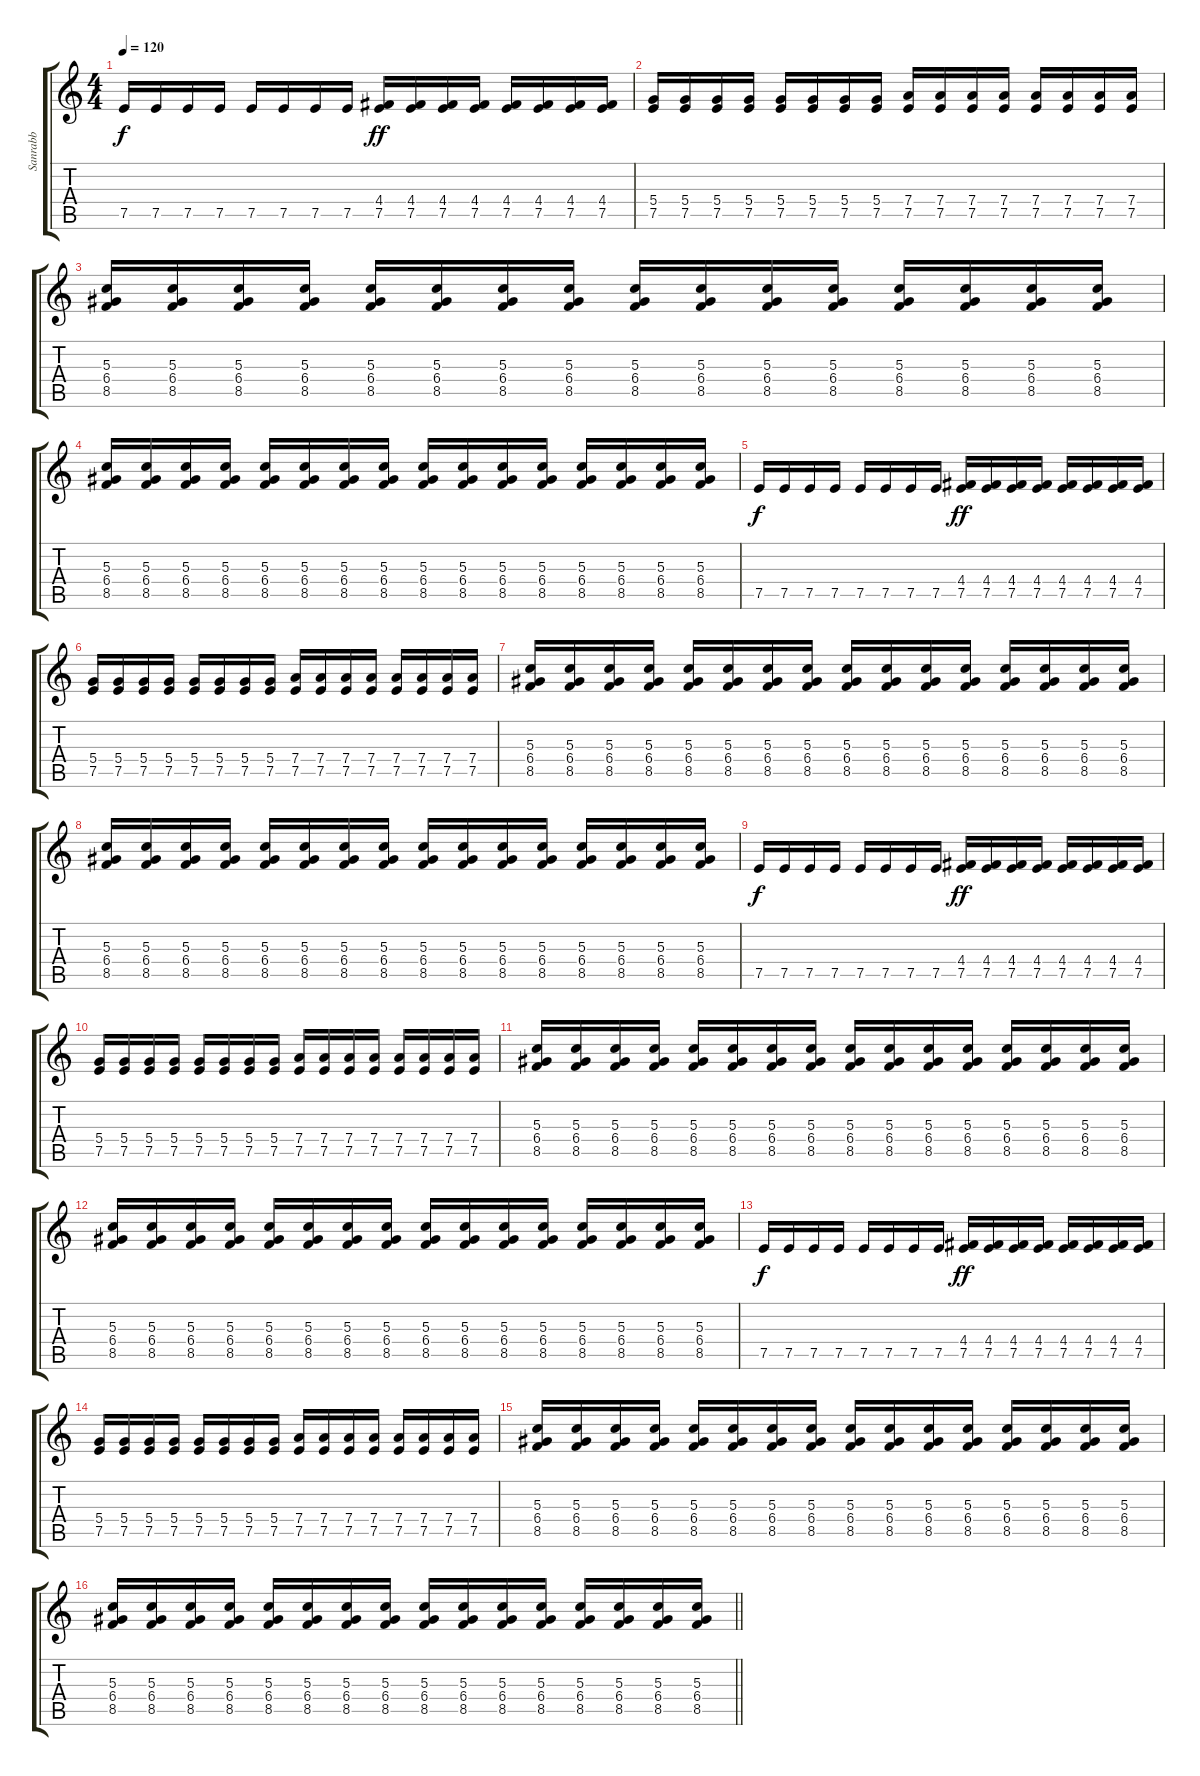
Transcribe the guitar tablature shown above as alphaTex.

\track ("Sanrabb" "Sanrabb") {instrument distortionguitar}
\staff {score tabs}
\tuning (E4 B3 G3 D3 A2 E2) {hide}
\ts (4 4)
\section ("" "")
\tempo 120
\clef g2
\ks c
7.5.16{dy f} 7.5.16 7.5.16 7.5.16 7.5.16 7.5.16 7.5.16 7.5.16 (4.4 7.5).16{dy ff} (4.4 7.5).16 (4.4 7.5).16 (4.4 7.5).16 (4.4 7.5).16 (4.4 7.5).16 (4.4 7.5).16 (4.4 7.5).16 |
(5.4 7.5).16 (5.4 7.5).16 (5.4 7.5).16 (5.4 7.5).16 (5.4 7.5).16 (5.4 7.5).16 (5.4 7.5).16 (5.4 7.5).16 (7.4 7.5).16 (7.4 7.5).16 (7.4 7.5).16 (7.4 7.5).16 (7.4 7.5).16 (7.4 7.5).16 (7.4 7.5).16 (7.4 7.5).16 |
(5.3 6.4 8.5).16 (5.3 6.4 8.5).16 (5.3 6.4 8.5).16 (5.3 6.4 8.5).16 (5.3 6.4 8.5).16 (5.3 6.4 8.5).16 (5.3 6.4 8.5).16 (5.3 6.4 8.5).16 (5.3 6.4 8.5).16 (5.3 6.4 8.5).16 (5.3 6.4 8.5).16 (5.3 6.4 8.5).16 (5.3 6.4 8.5).16 (5.3 6.4 8.5).16 (5.3 6.4 8.5).16 (5.3 6.4 8.5).16 |
(5.3 6.4 8.5).16 (5.3 6.4 8.5).16 (5.3 6.4 8.5).16 (5.3 6.4 8.5).16 (5.3 6.4 8.5).16 (5.3 6.4 8.5).16 (5.3 6.4 8.5).16 (5.3 6.4 8.5).16 (5.3 6.4 8.5).16 (5.3 6.4 8.5).16 (5.3 6.4 8.5).16 (5.3 6.4 8.5).16 (5.3 6.4 8.5).16 (5.3 6.4 8.5).16 (5.3 6.4 8.5).16 (5.3 6.4 8.5).16 |
7.5.16{dy f} 7.5.16 7.5.16 7.5.16 7.5.16 7.5.16 7.5.16 7.5.16 (4.4 7.5).16{dy ff} (4.4 7.5).16 (4.4 7.5).16 (4.4 7.5).16 (4.4 7.5).16 (4.4 7.5).16 (4.4 7.5).16 (4.4 7.5).16 |
(5.4 7.5).16 (5.4 7.5).16 (5.4 7.5).16 (5.4 7.5).16 (5.4 7.5).16 (5.4 7.5).16 (5.4 7.5).16 (5.4 7.5).16 (7.4 7.5).16 (7.4 7.5).16 (7.4 7.5).16 (7.4 7.5).16 (7.4 7.5).16 (7.4 7.5).16 (7.4 7.5).16 (7.4 7.5).16 |
(5.3 6.4 8.5).16 (5.3 6.4 8.5).16 (5.3 6.4 8.5).16 (5.3 6.4 8.5).16 (5.3 6.4 8.5).16 (5.3 6.4 8.5).16 (5.3 6.4 8.5).16 (5.3 6.4 8.5).16 (5.3 6.4 8.5).16 (5.3 6.4 8.5).16 (5.3 6.4 8.5).16 (5.3 6.4 8.5).16 (5.3 6.4 8.5).16 (5.3 6.4 8.5).16 (5.3 6.4 8.5).16 (5.3 6.4 8.5).16 |
(5.3 6.4 8.5).16 (5.3 6.4 8.5).16 (5.3 6.4 8.5).16 (5.3 6.4 8.5).16 (5.3 6.4 8.5).16 (5.3 6.4 8.5).16 (5.3 6.4 8.5).16 (5.3 6.4 8.5).16 (5.3 6.4 8.5).16 (5.3 6.4 8.5).16 (5.3 6.4 8.5).16 (5.3 6.4 8.5).16 (5.3 6.4 8.5).16 (5.3 6.4 8.5).16 (5.3 6.4 8.5).16 (5.3 6.4 8.5).16 |
7.5.16{dy f} 7.5.16 7.5.16 7.5.16 7.5.16 7.5.16 7.5.16 7.5.16 (4.4 7.5).16{dy ff} (4.4 7.5).16 (4.4 7.5).16 (4.4 7.5).16 (4.4 7.5).16 (4.4 7.5).16 (4.4 7.5).16 (4.4 7.5).16 |
(5.4 7.5).16 (5.4 7.5).16 (5.4 7.5).16 (5.4 7.5).16 (5.4 7.5).16 (5.4 7.5).16 (5.4 7.5).16 (5.4 7.5).16 (7.4 7.5).16 (7.4 7.5).16 (7.4 7.5).16 (7.4 7.5).16 (7.4 7.5).16 (7.4 7.5).16 (7.4 7.5).16 (7.4 7.5).16 |
(5.3 6.4 8.5).16 (5.3 6.4 8.5).16 (5.3 6.4 8.5).16 (5.3 6.4 8.5).16 (5.3 6.4 8.5).16 (5.3 6.4 8.5).16 (5.3 6.4 8.5).16 (5.3 6.4 8.5).16 (5.3 6.4 8.5).16 (5.3 6.4 8.5).16 (5.3 6.4 8.5).16 (5.3 6.4 8.5).16 (5.3 6.4 8.5).16 (5.3 6.4 8.5).16 (5.3 6.4 8.5).16 (5.3 6.4 8.5).16 |
(5.3 6.4 8.5).16 (5.3 6.4 8.5).16 (5.3 6.4 8.5).16 (5.3 6.4 8.5).16 (5.3 6.4 8.5).16 (5.3 6.4 8.5).16 (5.3 6.4 8.5).16 (5.3 6.4 8.5).16 (5.3 6.4 8.5).16 (5.3 6.4 8.5).16 (5.3 6.4 8.5).16 (5.3 6.4 8.5).16 (5.3 6.4 8.5).16 (5.3 6.4 8.5).16 (5.3 6.4 8.5).16 (5.3 6.4 8.5).16 |
7.5.16{dy f} 7.5.16 7.5.16 7.5.16 7.5.16 7.5.16 7.5.16 7.5.16 (4.4 7.5).16{dy ff} (4.4 7.5).16 (4.4 7.5).16 (4.4 7.5).16 (4.4 7.5).16 (4.4 7.5).16 (4.4 7.5).16 (4.4 7.5).16 |
(5.4 7.5).16 (5.4 7.5).16 (5.4 7.5).16 (5.4 7.5).16 (5.4 7.5).16 (5.4 7.5).16 (5.4 7.5).16 (5.4 7.5).16 (7.4 7.5).16 (7.4 7.5).16 (7.4 7.5).16 (7.4 7.5).16 (7.4 7.5).16 (7.4 7.5).16 (7.4 7.5).16 (7.4 7.5).16 |
(5.3 6.4 8.5).16 (5.3 6.4 8.5).16 (5.3 6.4 8.5).16 (5.3 6.4 8.5).16 (5.3 6.4 8.5).16 (5.3 6.4 8.5).16 (5.3 6.4 8.5).16 (5.3 6.4 8.5).16 (5.3 6.4 8.5).16 (5.3 6.4 8.5).16 (5.3 6.4 8.5).16 (5.3 6.4 8.5).16 (5.3 6.4 8.5).16 (5.3 6.4 8.5).16 (5.3 6.4 8.5).16 (5.3 6.4 8.5).16 |
\barLineRight lightlight
(5.3 6.4 8.5).16 (5.3 6.4 8.5).16 (5.3 6.4 8.5).16 (5.3 6.4 8.5).16 (5.3 6.4 8.5).16 (5.3 6.4 8.5).16 (5.3 6.4 8.5).16 (5.3 6.4 8.5).16 (5.3 6.4 8.5).16 (5.3 6.4 8.5).16 (5.3 6.4 8.5).16 (5.3 6.4 8.5).16 (5.3 6.4 8.5).16 (5.3 6.4 8.5).16 (5.3 6.4 8.5).16 (5.3 6.4 8.5).16
